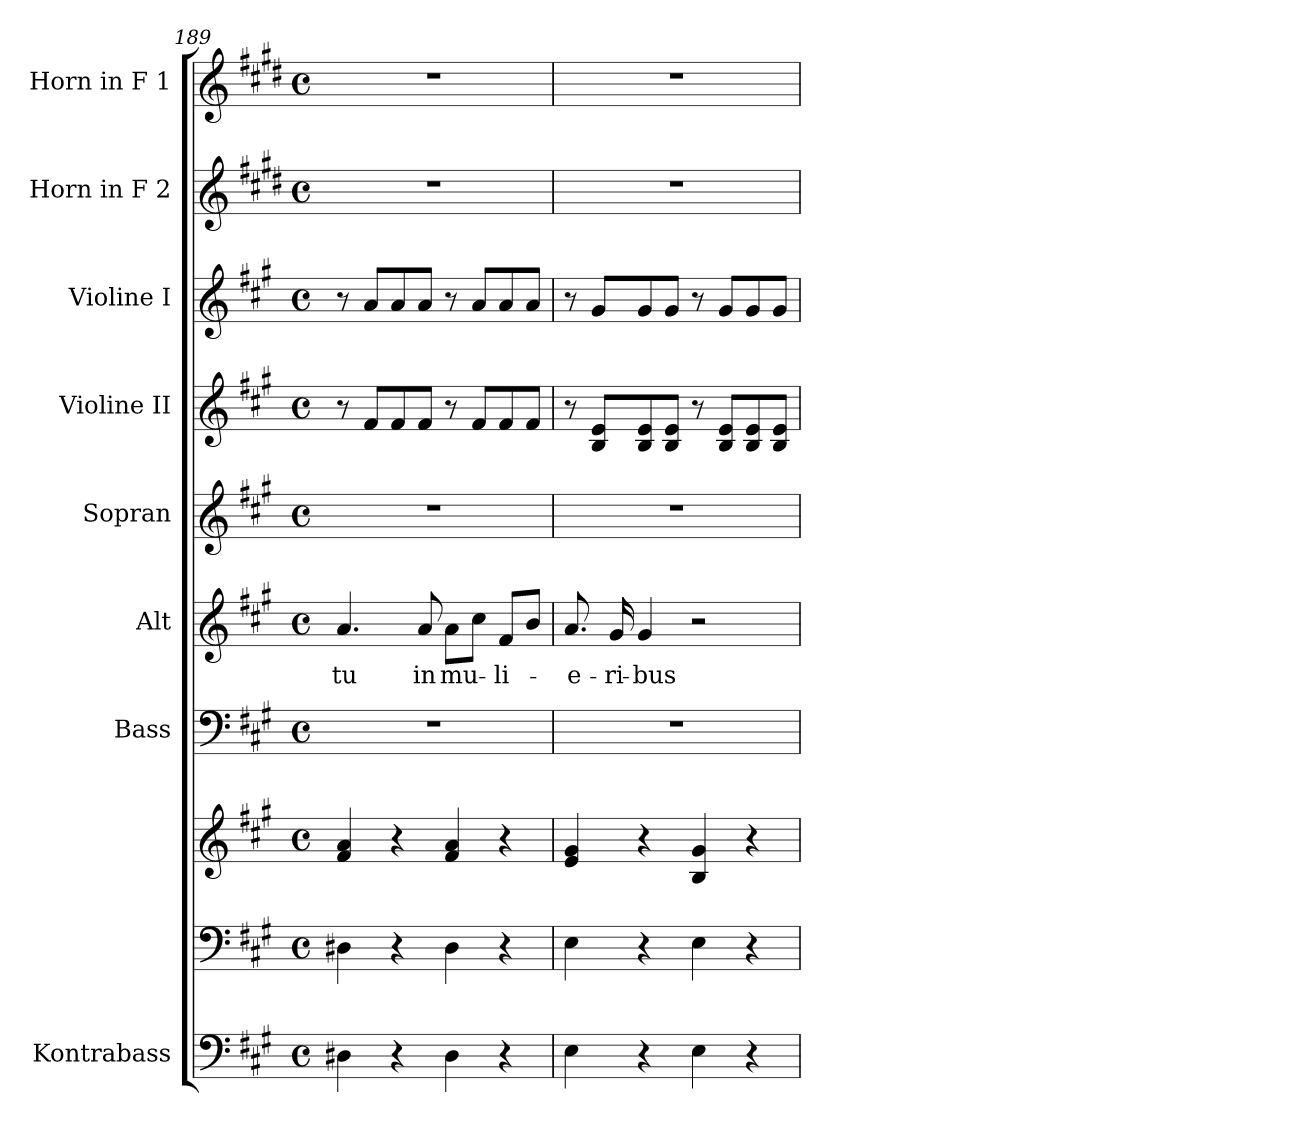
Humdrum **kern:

**kern	**kern	**kern	**kern	**kern	**text	**kern	**kern	**kern	**kern	**kern
*part9	*part8	*part8	*part7	*part6	*part6	*part5	*part4	*part3	*part2	*part1
*staff10	*staff9	*staff8	*staff7	*staff6	*staff6	*staff5	*staff4	*staff3	*staff2	*staff1
*I"Kontrabass	*	*	*I"Bass	*I"Alt	*	*I"Sopran	*I"Violine II	*I"Violine I	*I"Horn in F 2	*I"Horn in F 1
*I'Kb.	*	*	*I'B.	*I'A.	*	*I'S.	*I'Vl. II	*I'Vl. I	*	*
*clefF4	*clefF4	*clefG2	*clefF4	*clefG2	*	*clefG2	*clefG2	*clefG2	*clefG2	*clefG2
*ITrd7c12	*	*	*	*	*	*	*	*	*ITrd4c7	*ITrd4c7
*k[f#c#g#]	*k[f#c#g#]	*k[f#c#g#]	*k[f#c#g#]	*k[f#c#g#]	*	*k[f#c#g#]	*k[f#c#g#]	*k[f#c#g#]	*k[f#c#g#]	*k[f#c#g#]
*A:	*A:	*A:	*A:	*A:	*	*A:	*A:	*A:	*A:	*A:
*M4/4	*M4/4	*M4/4	*M4/4	*M4/4	*	*M4/4	*M4/4	*M4/4	*M4/4	*M4/4
*met(c)	*met(c)	*met(c)	*met(c)	*met(c)	*	*met(c)	*met(c)	*met(c)	*met(c)	*met(c)
=189	=189	=189	=189	=189	=189	=189	=189	=189	=189	=189
!	!	!	!	!	!LO:LY:b	!	!	!	!	!
4DD#X\	4D#X\	4f#/ 4a/	1r	4.a/	tu	1r	8r	8r	1r	1r
.	.	.	.	.	.	.	8f#/L	8a/L	.	.
4r	4r	4r	.	.	.	.	8f#/	8a/	.	.
!	!	!	!	!	!LO:LY:b	!	!	!	!	!
.	.	.	.	8a/	in	.	8f#/J	8a/J	.	.
!	!	!	!	!	!LO:LY:b	!	!	!	!	!
4DD#\	4D#\	4f#/ 4a/	.	8a\L	mu-	.	8r	8r	.	.
.	.	.	.	8cc#\J	.	.	8f#/L	8a/L	.	.
!	!	!	!	!	!LO:LY:b	!	!	!	!	!
4r	4r	4r	.	8f#/L	-li-	.	8f#/	8a/	.	.
.	.	.	.	8b/J	.	.	8f#/J	8a/J	.	.
!!LO:PB:g=z
=190	=190	=190	=190	=190	=190	=190	=190	=190	=190	=190
!	!	!	!	!	!LO:LY:b	!	!	!	!	!
4EE\	4E\	4e/ 4g#/	1r	8.a/	-e-	1r	8r	8r	1r	1r
.	.	.	.	.	.	.	8B/ 8e/L	8g#/L	.	.
!	!	!	!	!	!LO:LY:b	!	!	!	!	!
.	.	.	.	16g#/	-ri-	.	.	.	.	.
!	!	!	!	!	!LO:LY:b	!	!	!	!	!
4r	4r	4r	.	4g#/	-bus	.	8B/ 8e/	8g#/	.	.
.	.	.	.	.	.	.	8B/ 8e/J	8g#/J	.	.
4EE\	4E\	4B/ 4g#/	.	2r	.	.	8r	8r	.	.
.	.	.	.	.	.	.	8B/ 8e/L	8g#/L	.	.
4r	4r	4r	.	.	.	.	8B/ 8e/	8g#/	.	.
.	.	.	.	.	.	.	8B/ 8e/J	8g#/J	.	.
=	=	=	=	=	=	=	=	=	=	=
*-	*-	*-	*-	*-	*-	*-	*-	*-	*-	*-
